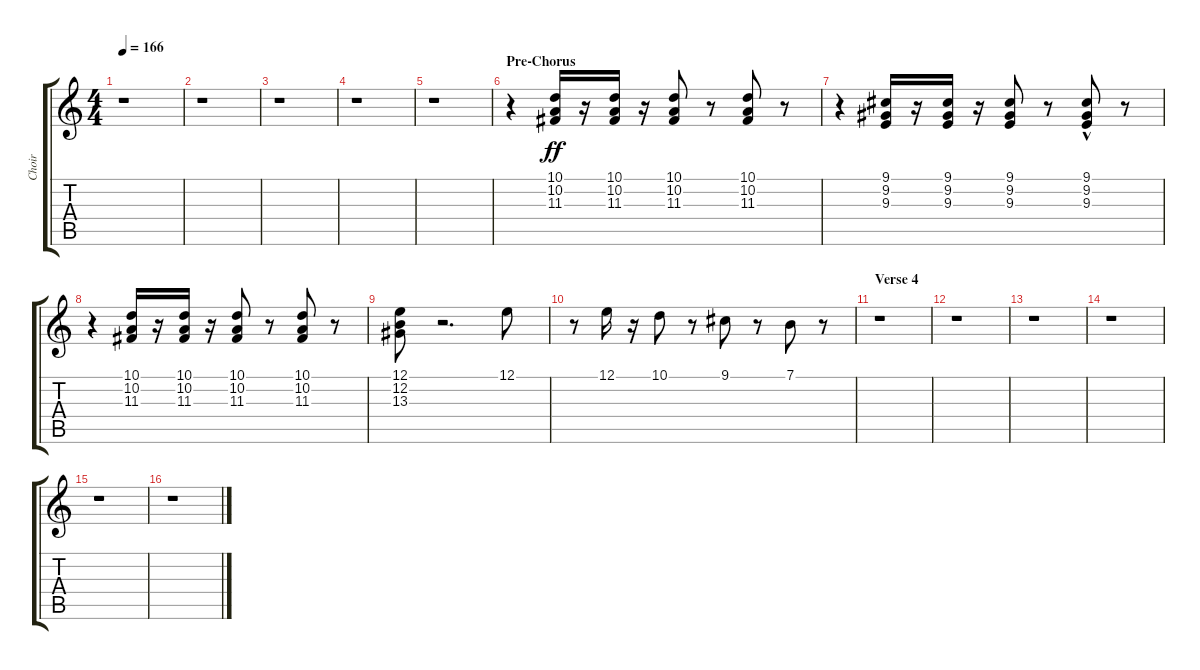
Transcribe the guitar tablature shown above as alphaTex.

\track ("Choir" "Choir") {instrument voiceoohs}
\staff {score tabs}
\tuning (E4 B3 G3 D3 A2 E2) {hide}
\ts (4 4)
\tempo 166
\clef g2
\ks c
r.1{dy ff} |
r.1 |
r.1 |
r.1 |
r.1 |
\section ("" "Pre-Chorus")
r.4 (10.1 10.2 11.3).16 r.16 (10.1 10.2 11.3).16 r.16 (10.1 10.2 11.3).8 r.8 (10.1 10.2 11.3).8 r.8 |
r.4 (9.1 9.2 9.3).16 r.16 (9.1 9.2 9.3).16 r.16 (9.1 9.2 9.3).8 r.8 (9.1 9.2{hac} 9.3{hac}).8 r.8 |
r.4 (10.1 10.2 11.3).16 r.16 (10.1 10.2 11.3).16 r.16 (10.1 10.2 11.3).8 r.8 (10.1 10.2 11.3).8 r.8 |
(12.1 12.2 13.3).8 r.2{d} 12.1.8 |
r.8 12.1.16 r.16 10.1.8 r.8 9.1.8 r.8 7.1.8 r.8 |
\section ("" "Verse 4")
r.1 |
r.1 |
r.1 |
r.1 |
r.1 |
r.1
